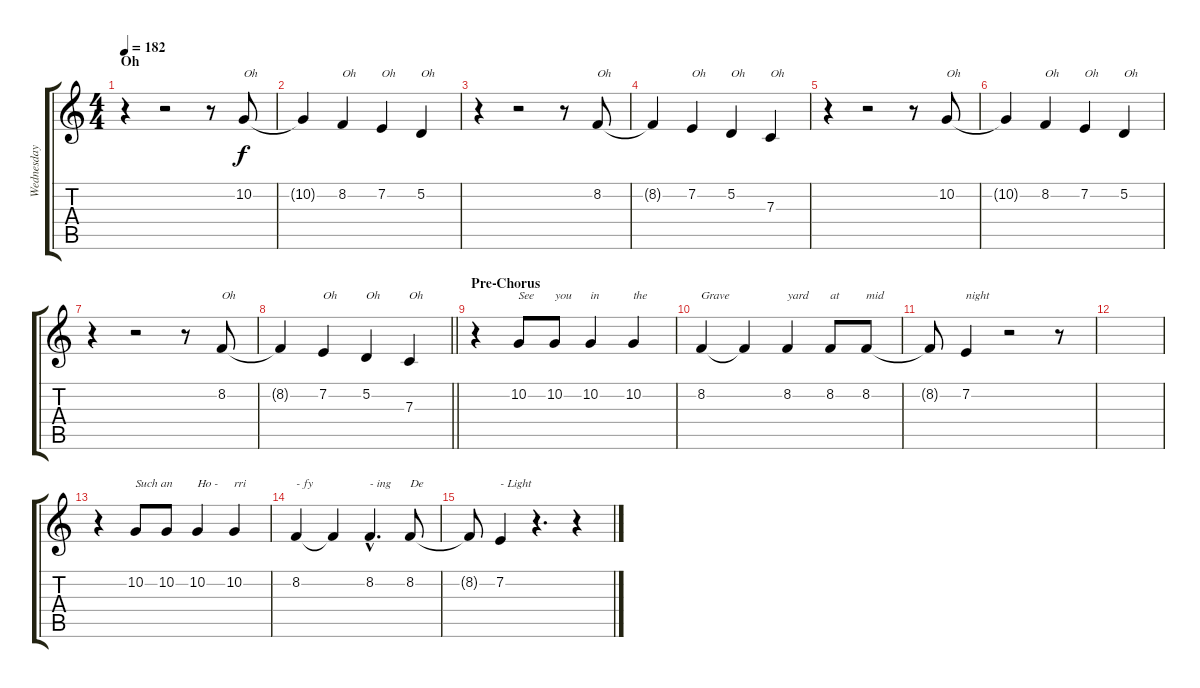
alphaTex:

\track ("Wednesday 13" "Wednesday ") {instrument lead1square}
\staff {score tabs}
\tuning (D4 A3 F3 C3 G2 D2) {hide}
\ts (4 4)
\section ("" "Oh")
\tempo 182
\clef g2
\ks c
r.4{dy f} r.2 r.8 10.2.8{txt "Oh"} |
10.2{t}.4 8.2.4{txt "Oh"} 7.2.4{txt "Oh"} 5.2.4{txt "Oh"} |
r.4 r.2 r.8 8.2.8{txt "Oh"} |
8.2{t}.4 7.2.4{txt "Oh"} 5.2.4{txt "Oh"} 7.3.4{txt "Oh"} |
r.4 r.2 r.8 10.2.8{txt "Oh"} |
10.2{t}.4 8.2.4{txt "Oh"} 7.2.4{txt "Oh"} 5.2.4{txt "Oh"} |
r.4 r.2 r.8 8.2.8{txt "Oh"} |
\barLineRight lightlight
8.2{t}.4 7.2.4{txt "Oh"} 5.2.4{txt "Oh"} 7.3.4{txt "Oh"} |
\section ("" "Pre-Chorus")
r.4 10.2.8{txt "See"} 10.2.8{txt "you"} 10.2.4{txt "in"} 10.2.4{txt "the"} |
8.2.4{txt "Grave"} 8.2{t}.4 8.2.4{txt "yard"} 8.2.8{txt "at"} 8.2.8{txt "mid"} |
8.2{t}.8 7.2.4{txt "night"} r.2 r.8 |
|
r.4 10.2.8{txt "Such an"} 10.2.8 10.2.4{txt "Ho -"} 10.2.4{txt "rri"} |
8.2.4{txt "- fy"} 8.2{t}.4 8.2{hac}.4{d txt "- ing"} 8.2.8{txt "De"} |
8.2{t}.8 7.2.4{txt "- Light"} r.4{d} r.4
